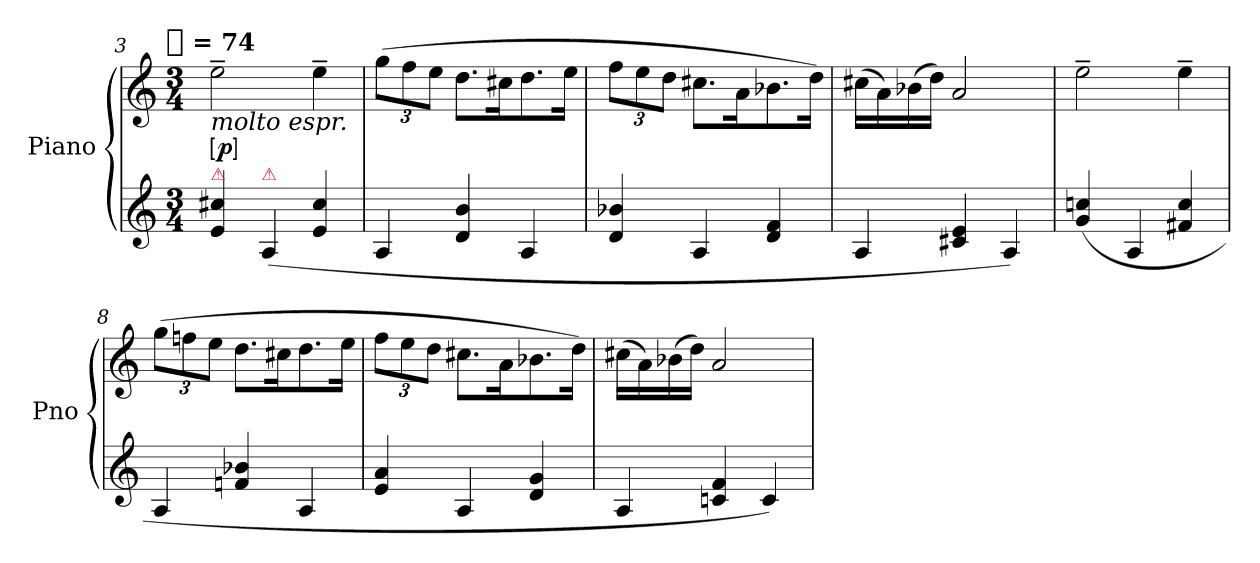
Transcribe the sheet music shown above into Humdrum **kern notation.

**kern	**kern	**dynam
*part1	*part1	*part1
*staff2	*staff1	*staff1/2
*I"Piano	*	*
*I'Pno	*	*
*clefG2	*clefG2	*
*k[]	*k[]	*
*C:	*C:	*
!!LO:TX:omd:t=[quarter] = 74
*M3/4	*M3/4	*
*MM74	*MM74	*
=3	=3	=3
!	!LO:TX:b:i:t=molto espr.	!
!LO:TX:a:color=crimson:t=⚠	!	!
!	!	!LO:DY:ed=brack
4e 4cc#X	2ee~	p
!LO:TX:a:color=crimson:t=⚠	!	!
(4A	.	.
4e 4cc#	4ee~	.
=4	=4	=4
4A	(12ggL	.
.	12ff	.
.	12eeJ	.
4d 4b	8.ddL	.
.	16cc#XK	.
4A	8.dd	.
.	16eeJk	.
=5	=5	=5
4d 4b-X	12ffL	.
.	12ee	.
.	12ddJ	.
4A	8.cc#XL	.
.	16aK	.
4d 4f	8.b-X	.
.	16ddJk)	.
=6	=6	=6
4A	(16cc#XLL	.
.	16a)	.
.	(16b-X	.
.	16ddJJ)	.
4c#X 4e	2a	.
4A)	.	.
=7	=7	=7
(4g 4ccn	2ee~	.
4A	.	.
4f#X 4cc	4ee~	.
=8	=8	=8
4A	(12ggL	.
.	12ffn	.
.	12eeJ	.
4fn 4b-X	8.ddL	.
.	16cc#XK	.
4A	8.dd	.
.	16eeJk	.
=9	=9	=9
4e 4a	12ffL	.
.	12ee	.
.	12ddJ	.
4A	8.cc#XL	.
.	16aK	.
4d 4g	8.b-X	.
.	16ddJk)	.
=10	=10	=10
4A	(16cc#XLL	.
.	16a)	.
.	(16b-X	.
.	16ddJJ)	.
4cn 4f	2a	.
4c)	.	.
=	=	=
*-	*-	*-
